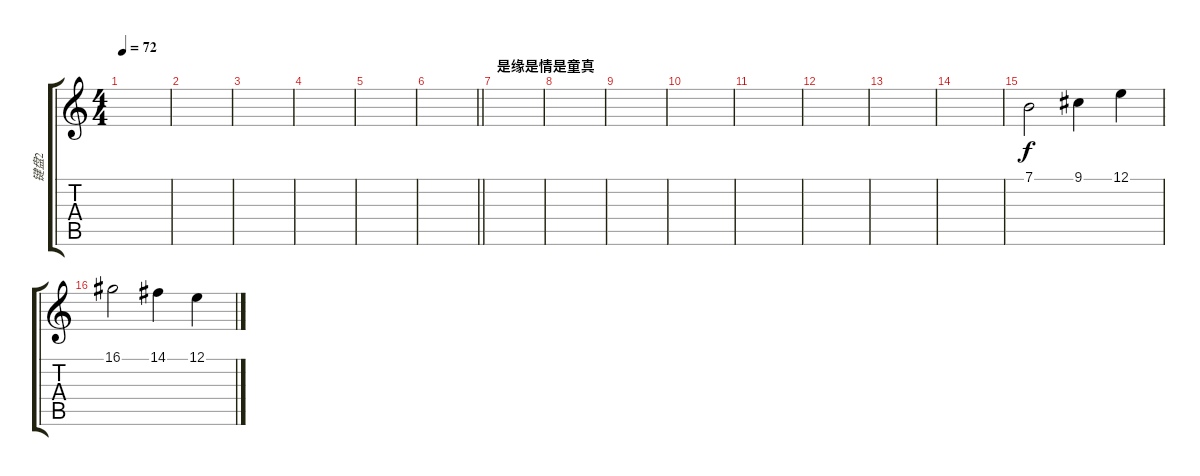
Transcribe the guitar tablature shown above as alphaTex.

\track ("键盘2" "键盘2") {instrument panflute}
\staff {score tabs}
\tuning (E4 B3 G3 D3 A2 E2) {hide}
\ts (4 4)
\tempo 72
\clef g2
\ks c
|
|
|
|
|
\barLineRight lightlight
|
\section ("" "是缘是情是童真")
|
|
|
|
|
|
|
|
7.1.2 9.1.4 12.1.4 |
16.1.2 14.1.4 12.1.4
